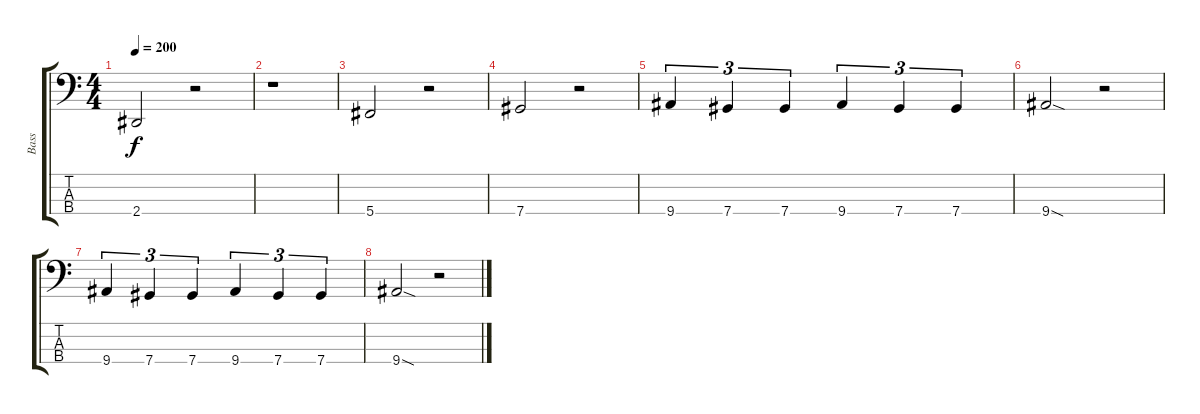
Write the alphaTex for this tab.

\track ("Bass" "Bass") {instrument electricbassfinger}
\staff {score tabs}
\tuning (Gb2 Db2 Ab1 Db1) {hide}
\ts (4 4)
\tempo 200
\clef f4
\ks c
2.4.2{dy f} r.2 |
r.1 |
5.4.2 r.2 |
7.4.2 r.2 |
9.4.4{tu (3 2)} 7.4.4{tu (3 2)} 7.4.4{tu (3 2)} 9.4.4{tu (3 2)} 7.4.4{tu (3 2)} 7.4.4{tu (3 2)} |
9.4{sod}.2 r.2 |
9.4.4{tu (3 2)} 7.4.4{tu (3 2)} 7.4.4{tu (3 2)} 9.4.4{tu (3 2)} 7.4.4{tu (3 2)} 7.4.4{tu (3 2)} |
9.4{sod}.2 r.2
